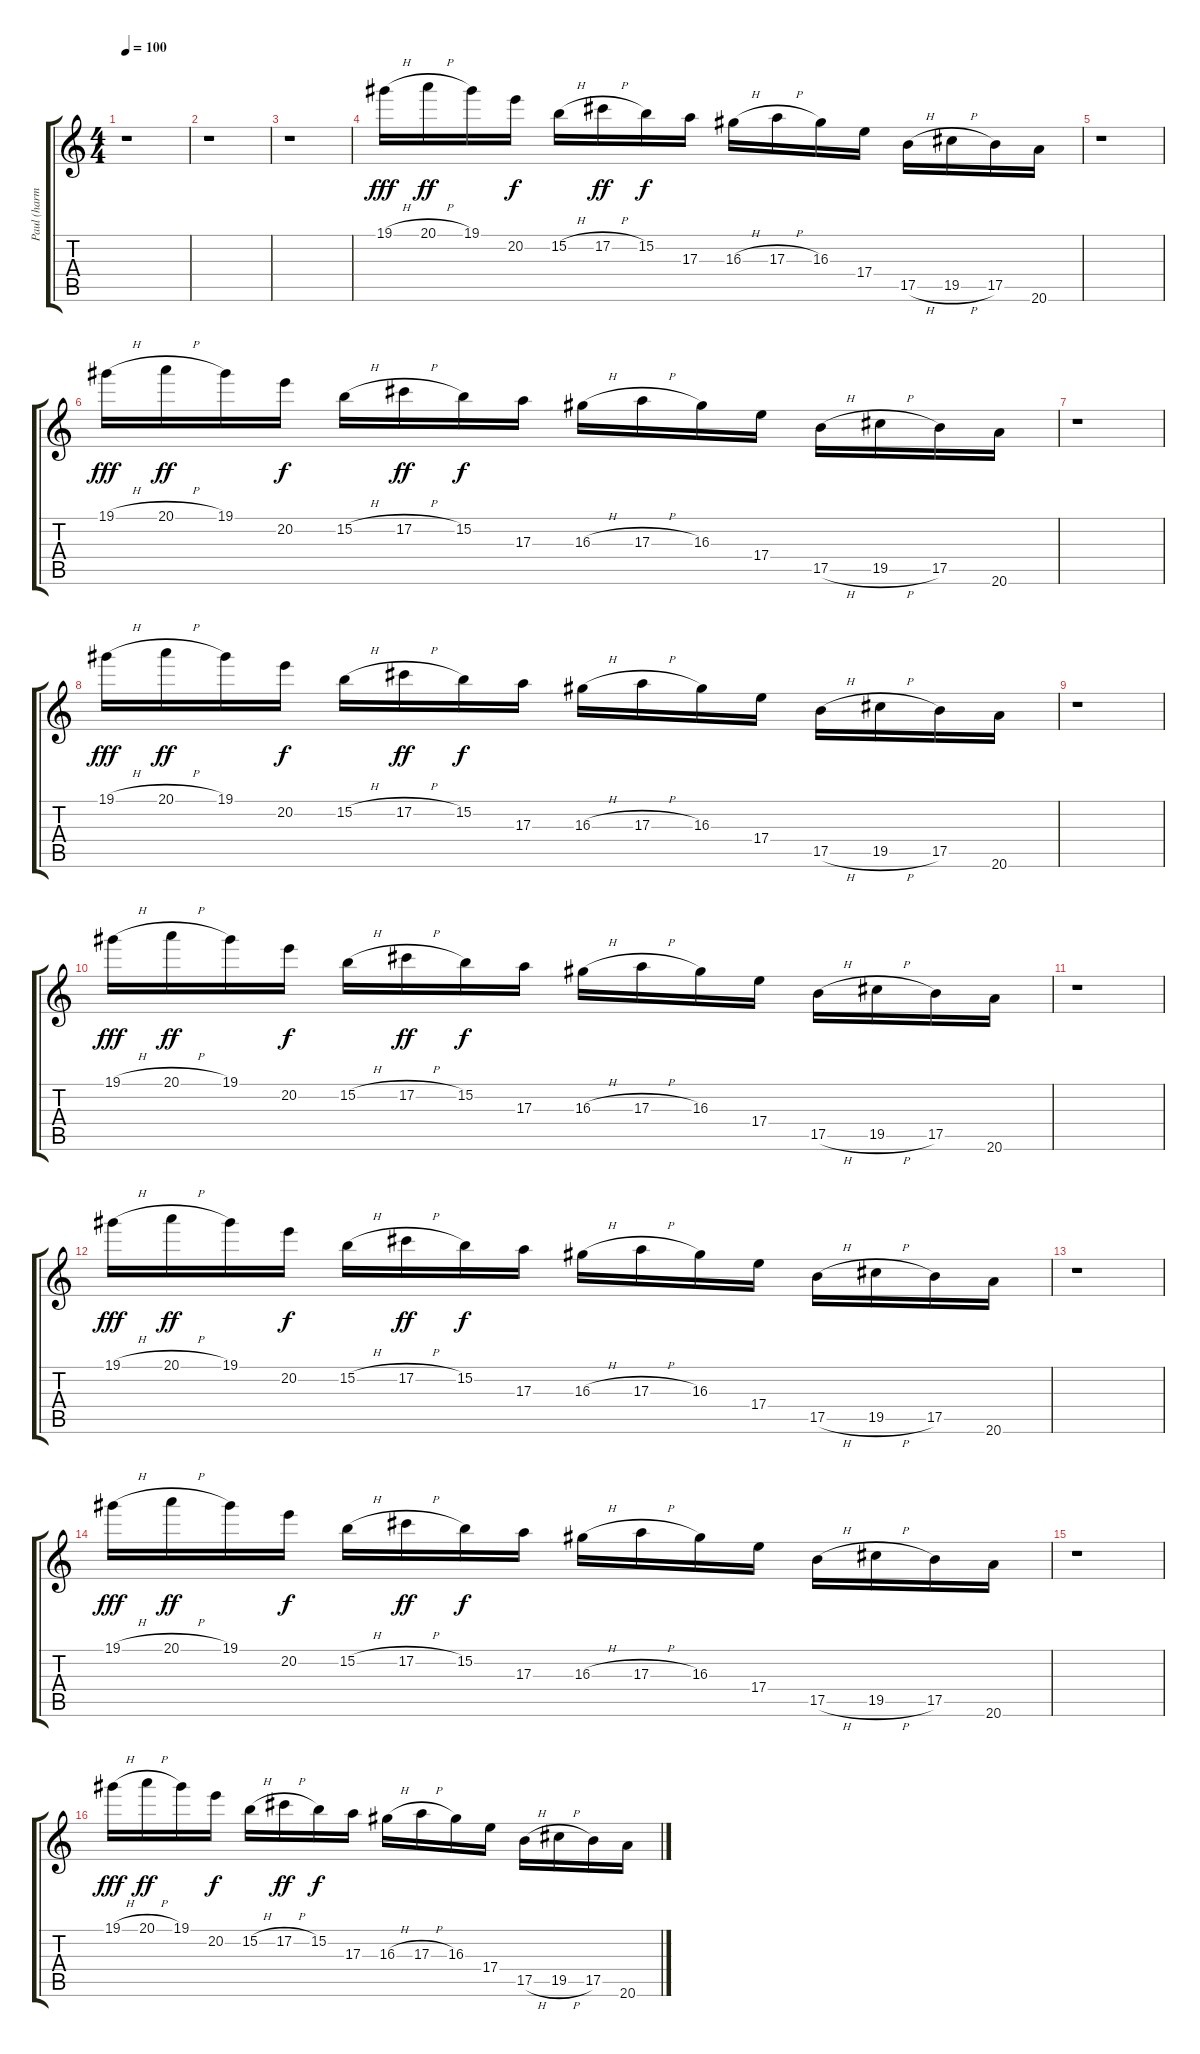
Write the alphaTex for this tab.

\track ("Paul (harmony)" "Paul (harm") {instrument distortionguitar}
\staff {score tabs}
\tuning (Db4 Ab3 E3 B2 Gb2 Db2) {hide}
\ts (4 4)
\tempo 100
\clef g2
\ks c
r.1{dy f} |
r.1 |
r.1 |
19.1{h}.16{dy fff volume 15} 20.1{h}.16{dy ff} 19.1.16 20.2.16{dy f} 15.2{h}.16 17.2{h}.16{dy ff} 15.2.16{dy f} 17.3.16 16.3{h}.16 17.3{h}.16 16.3.16 17.4.16 17.5{h}.16 19.5{h}.16 17.5.16 20.6.16 |
r.1 |
19.1{h}.16{dy fff} 20.1{h}.16{dy ff} 19.1.16 20.2.16{dy f} 15.2{h}.16 17.2{h}.16{dy ff} 15.2.16{dy f} 17.3.16 16.3{h}.16 17.3{h}.16 16.3.16 17.4.16 17.5{h}.16 19.5{h}.16 17.5.16 20.6.16 |
r.1 |
19.1{h}.16{dy fff} 20.1{h}.16{dy ff} 19.1.16 20.2.16{dy f} 15.2{h}.16 17.2{h}.16{dy ff} 15.2.16{dy f} 17.3.16 16.3{h}.16 17.3{h}.16 16.3.16 17.4.16 17.5{h}.16 19.5{h}.16 17.5.16 20.6.16 |
r.1 |
19.1{h}.16{dy fff} 20.1{h}.16{dy ff} 19.1.16 20.2.16{dy f} 15.2{h}.16 17.2{h}.16{dy ff} 15.2.16{dy f} 17.3.16 16.3{h}.16 17.3{h}.16 16.3.16 17.4.16 17.5{h}.16 19.5{h}.16 17.5.16 20.6.16 |
r.1 |
19.1{h}.16{dy fff} 20.1{h}.16{dy ff} 19.1.16 20.2.16{dy f} 15.2{h}.16 17.2{h}.16{dy ff} 15.2.16{dy f} 17.3.16 16.3{h}.16 17.3{h}.16 16.3.16 17.4.16 17.5{h}.16 19.5{h}.16 17.5.16 20.6.16 |
r.1 |
19.1{h}.16{dy fff} 20.1{h}.16{dy ff} 19.1.16 20.2.16{dy f} 15.2{h}.16 17.2{h}.16{dy ff} 15.2.16{dy f} 17.3.16 16.3{h}.16 17.3{h}.16 16.3.16 17.4.16 17.5{h}.16 19.5{h}.16 17.5.16 20.6.16 |
r.1 |
19.1{h}.16{dy fff} 20.1{h}.16{dy ff} 19.1.16 20.2.16{dy f} 15.2{h}.16 17.2{h}.16{dy ff} 15.2.16{dy f} 17.3.16 16.3{h}.16 17.3{h}.16 16.3.16 17.4.16 17.5{h}.16 19.5{h}.16 17.5.16 20.6.16
